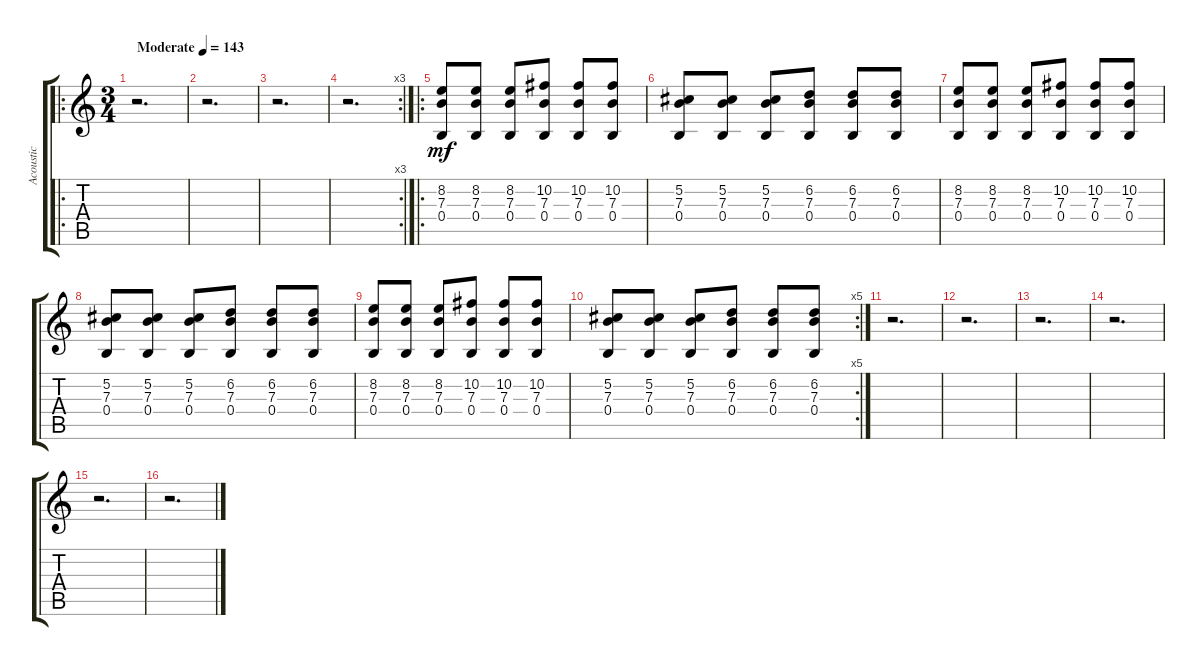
\track ("Acoustic" "Acoustic") {instrument acousticguitarsteel}
\staff {score tabs}
\tuning (Db4 Ab3 E3 B2 Gb2 B1) {hide}
\ro
\ts (3 4)
\tempo (143 "Moderate")
\clef g2
\ks c
r.2{d dy mf instrument acousticguitarsteel} |
r.2{d} |
r.2{d} |
\rc 3
r.2{d} |
\ro
(8.2 7.3 0.4).8 (8.2 7.3 0.4).8 (8.2 7.3 0.4).8 (10.2 7.3 0.4).8 (10.2 7.3 0.4).8 (10.2 7.3 0.4).8 |
(5.2 7.3 0.4).8 (5.2 7.3 0.4).8 (5.2 7.3 0.4).8 (6.2 7.3 0.4).8 (6.2 7.3 0.4).8 (6.2 7.3 0.4).8 |
(8.2 7.3 0.4).8 (8.2 7.3 0.4).8 (8.2 7.3 0.4).8 (10.2 7.3 0.4).8 (10.2 7.3 0.4).8 (10.2 7.3 0.4).8 |
(5.2 7.3 0.4).8 (5.2 7.3 0.4).8 (5.2 7.3 0.4).8 (6.2 7.3 0.4).8 (6.2 7.3 0.4).8 (6.2 7.3 0.4).8 |
(8.2 7.3 0.4).8 (8.2 7.3 0.4).8 (8.2 7.3 0.4).8 (10.2 7.3 0.4).8 (10.2 7.3 0.4).8 (10.2 7.3 0.4).8 |
\rc 5
(5.2 7.3 0.4).8 (5.2 7.3 0.4).8 (5.2 7.3 0.4).8 (6.2 7.3 0.4).8 (6.2 7.3 0.4).8 (6.2 7.3 0.4).8 |
r.2{d} |
r.2{d} |
r.2{d} |
r.2{d} |
r.2{d} |
r.2{d}
